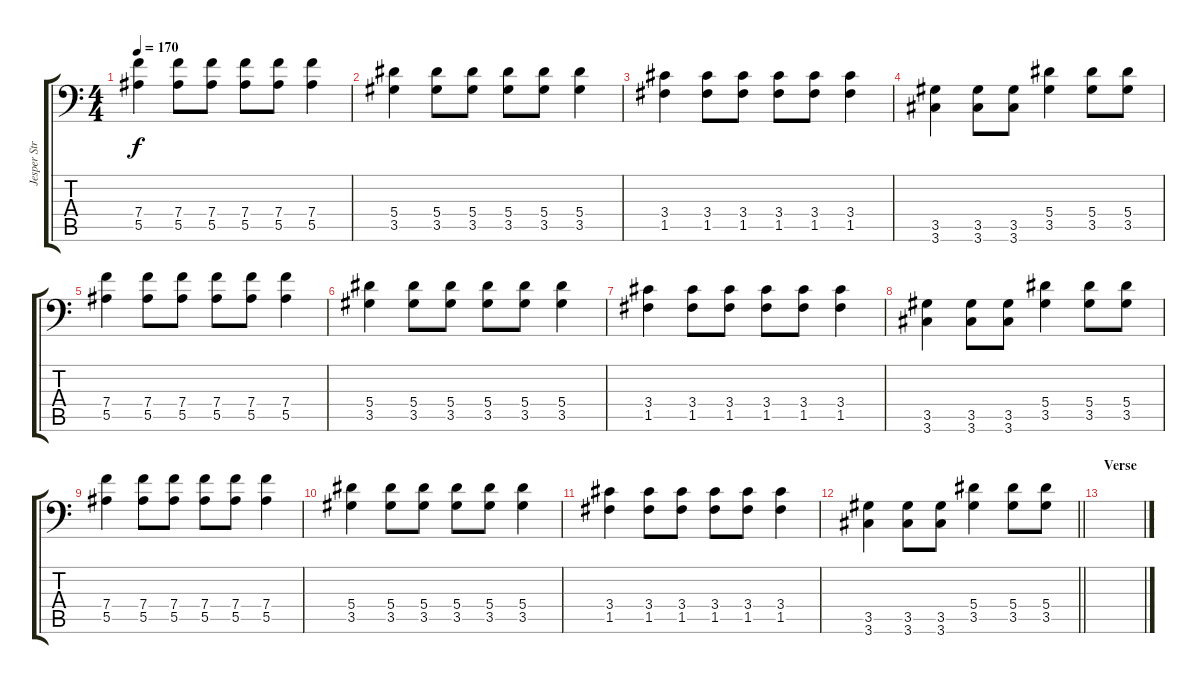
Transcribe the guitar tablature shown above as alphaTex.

\track ("Jesper Strömblad" "Jesper Str") {instrument distortionguitar}
\staff {score tabs}
\tuning (C4 G3 Eb3 Bb2 F2 Bb1) {hide}
\ts (4 4)
\tempo 170
\clef f4
\ks c
(7.4 5.5).4{dy f} (7.4 5.5).8 (7.4 5.5).8 (7.4 5.5).8 (7.4 5.5).8 (7.4 5.5).4 |
(5.4 3.5).4 (5.4 3.5).8 (5.4 3.5).8 (5.4 3.5).8 (5.4 3.5).8 (5.4 3.5).4 |
(3.4 1.5).4 (3.4 1.5).8 (3.4 1.5).8 (3.4 1.5).8 (3.4 1.5).8 (3.4 1.5).4 |
(3.5 3.6).4 (3.5 3.6).8 (3.5 3.6).8 (5.4 3.5).4 (5.4 3.5).8 (5.4 3.5).8 |
(7.4 5.5).4 (7.4 5.5).8 (7.4 5.5).8 (7.4 5.5).8 (7.4 5.5).8 (7.4 5.5).4 |
(5.4 3.5).4 (5.4 3.5).8 (5.4 3.5).8 (5.4 3.5).8 (5.4 3.5).8 (5.4 3.5).4 |
(3.4 1.5).4 (3.4 1.5).8 (3.4 1.5).8 (3.4 1.5).8 (3.4 1.5).8 (3.4 1.5).4 |
(3.5 3.6).4 (3.5 3.6).8 (3.5 3.6).8 (5.4 3.5).4 (5.4 3.5).8 (5.4 3.5).8 |
(7.4 5.5).4 (7.4 5.5).8 (7.4 5.5).8 (7.4 5.5).8 (7.4 5.5).8 (7.4 5.5).4 |
(5.4 3.5).4 (5.4 3.5).8 (5.4 3.5).8 (5.4 3.5).8 (5.4 3.5).8 (5.4 3.5).4 |
(3.4 1.5).4 (3.4 1.5).8 (3.4 1.5).8 (3.4 1.5).8 (3.4 1.5).8 (3.4 1.5).4 |
\barLineRight lightlight
(3.5 3.6).4 (3.5 3.6).8 (3.5 3.6).8 (5.4 3.5).4 (5.4 3.5).8 (5.4 3.5).8 |
\section ("" "Verse")
